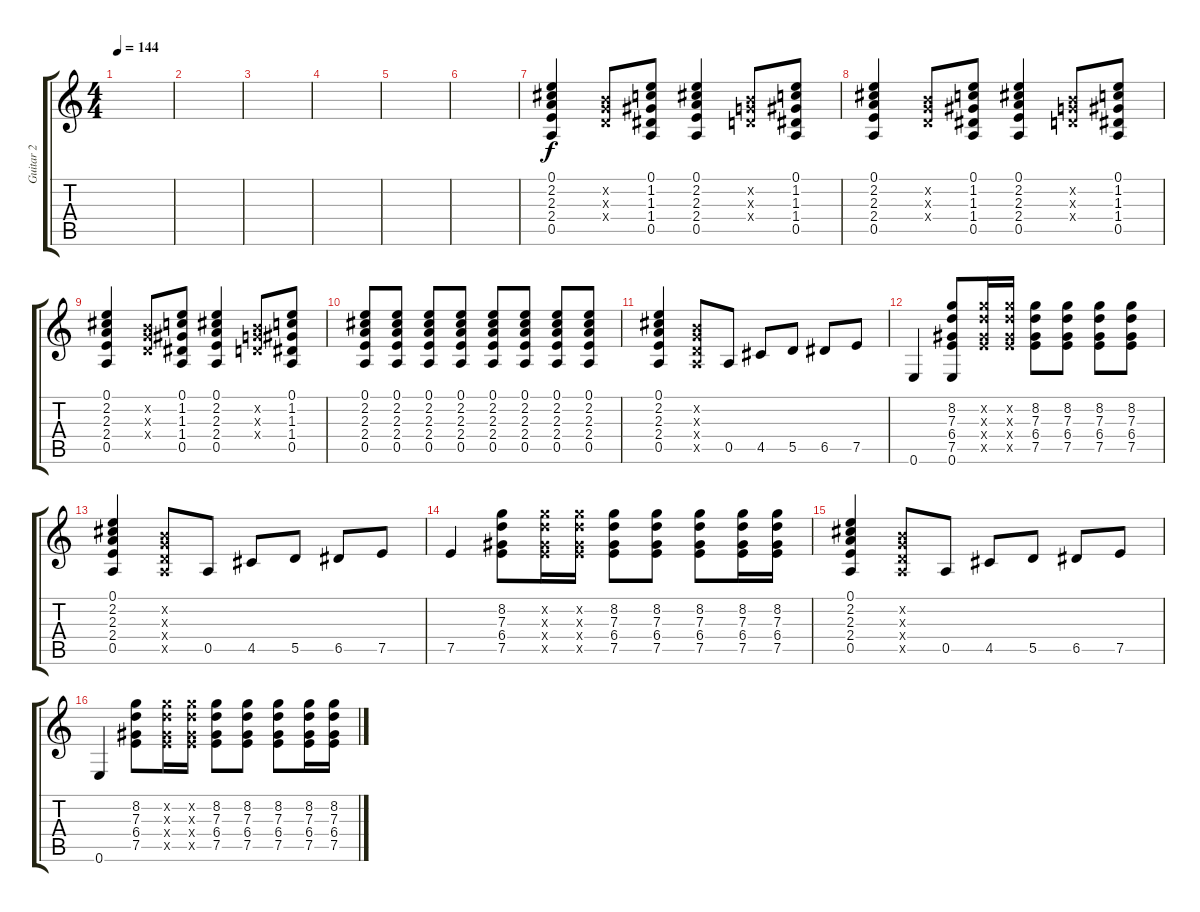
\track ("Guitar 2" "Guitar 2") {instrument electricguitarjazz}
\staff {score tabs}
\tuning (E4 B3 G3 D3 A2 E2) {hide}
\ts (4 4)
\tempo 144
\clef g2
\ks c
|
|
|
|
|
|
(0.1 2.2 2.3 2.4 0.5).4 (0.2{x} 0.3{x} 0.4{x}).8 (0.1 1.2 1.3 1.4 0.5).8 (0.1 2.2 2.3 2.4 0.5).4 (0.2{x} 0.3{x} 0.4{x}).8 (0.1 1.2 1.3 1.4 0.5).8 |
(0.1 2.2 2.3 2.4 0.5).4 (0.2{x} 0.3{x} 0.4{x}).8 (0.1 1.2 1.3 1.4 0.5).8 (0.1 2.2 2.3 2.4 0.5).4 (0.2{x} 0.3{x} 0.4{x}).8 (0.1 1.2 1.3 1.4 0.5).8 |
(0.1 2.2 2.3 2.4 0.5).4 (0.2{x} 0.3{x} 0.4{x}).8 (0.1 1.2 1.3 1.4 0.5).8 (0.1 2.2 2.3 2.4 0.5).4 (0.2{x} 0.3{x} 0.4{x}).8 (0.1 1.2 1.3 1.4 0.5).8 |
(0.1 2.2 2.3 2.4 0.5).8 (0.1 2.2 2.3 2.4 0.5).8 (0.1 2.2 2.3 2.4 0.5).8 (0.1 2.2 2.3 2.4 0.5).8 (0.1 2.2 2.3 2.4 0.5).8 (0.1 2.2 2.3 2.4 0.5).8 (0.1 2.2 2.3 2.4 0.5).8 (0.1 2.2 2.3 2.4 0.5).8 |
(0.1 2.2 2.3 2.4 0.5).4 (0.2{x} 0.3{x} 0.4{x} 0.5{x}).8 0.5.8 4.5.8 5.5.8 6.5.8 7.5.8 |
0.6.4 (8.2 7.3 6.4 7.5 0.6).8 (8.2{x} 7.3{x} 6.4{x} 7.5{x}).16 (8.2{x} 7.3{x} 6.4{x} 7.5{x}).16 (8.2 7.3 6.4 7.5).8 (8.2 7.3 6.4 7.5).8 (8.2 7.3 6.4 7.5).8 (8.2 7.3 6.4 7.5).8 |
(0.1 2.2 2.3 2.4 0.5).4 (0.2{x} 0.3{x} 0.4{x} 0.5{x}).8 0.5.8 4.5.8 5.5.8 6.5.8 7.5.8 |
7.5.4 (8.2 7.3 6.4 7.5).8 (8.2{x} 7.3{x} 6.4{x} 7.5{x}).16 (8.2{x} 7.3{x} 6.4{x} 7.5{x}).16 (8.2 7.3 6.4 7.5).8 (8.2 7.3 6.4 7.5).8 (8.2 7.3 6.4 7.5).8 (8.2 7.3 6.4 7.5).16 (8.2 7.3 6.4 7.5).16 |
(0.1 2.2 2.3 2.4 0.5).4 (0.2{x} 0.3{x} 0.4{x} 0.5{x}).8 0.5.8 4.5.8 5.5.8 6.5.8 7.5.8 |
0.6.4 (8.2 7.3 6.4 7.5).8 (8.2{x} 7.3{x} 6.4{x} 7.5{x}).16 (8.2{x} 7.3{x} 6.4{x} 7.5{x}).16 (8.2 7.3 6.4 7.5).8 (8.2 7.3 6.4 7.5).8 (8.2 7.3 6.4 7.5).8 (8.2 7.3 6.4 7.5).16 (8.2 7.3 6.4 7.5).16
